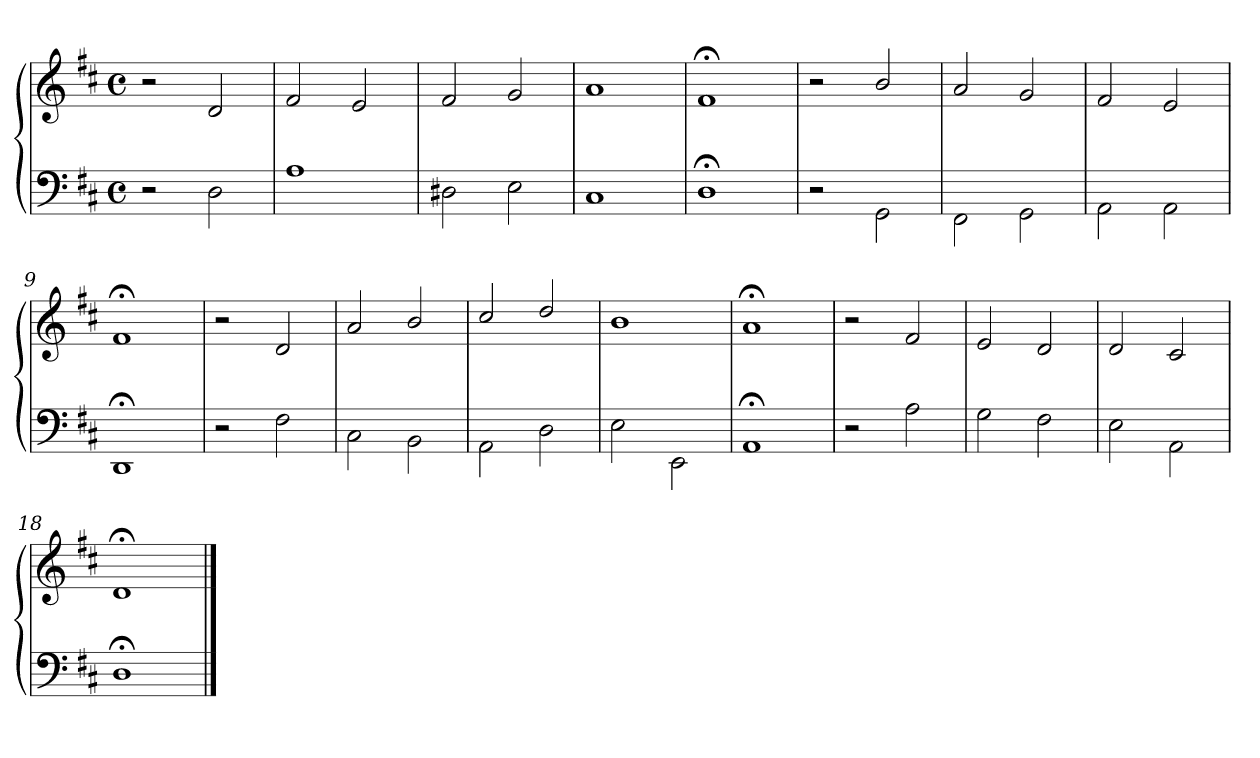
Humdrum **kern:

**kern	**kern
*part1	*part1
*staff2	*staff1
*clefF4	*clefG2
*k[f#c#]	*k[f#c#]
*M4/4	*M4/4
*met(c)	*met(c)
=1	=1
2r	2r
2D\	2d/
=2	=2
1A\	2f#/
.	2e/
=3	=3
2D#X\	2f#/
2E\	2g/
=4	=4
1C#\	1a/
=5	=5
1D;\	1f#;</
=6	=6
2r	2r
2GG\	2b/
=7	=7
2FF#\	2a/
2GG\	2g/
=8	=8
2AA\	2f#/
2AA\	2e/
=9	=9
1DD;\	1f#;</
!!LO:LB:g=z
=10	=10
2r	2r
2F#\	2d/
=11	=11
2C#\	2a/
2BB\	2b/
=12	=12
2AA\	2cc#/
2D\	2dd/
=13	=13
2E\	1b/
2EE\	.
=14	=14
1AA;\	1a;</
=15	=15
2r	2r
2A\	2f#/
=16	=16
2G\	2e/
2F#\	2d/
=17	=17
2E\	2d/
2AA\	2c#/
=18	=18
1D;\	1d;</
==	==
*-	*-
